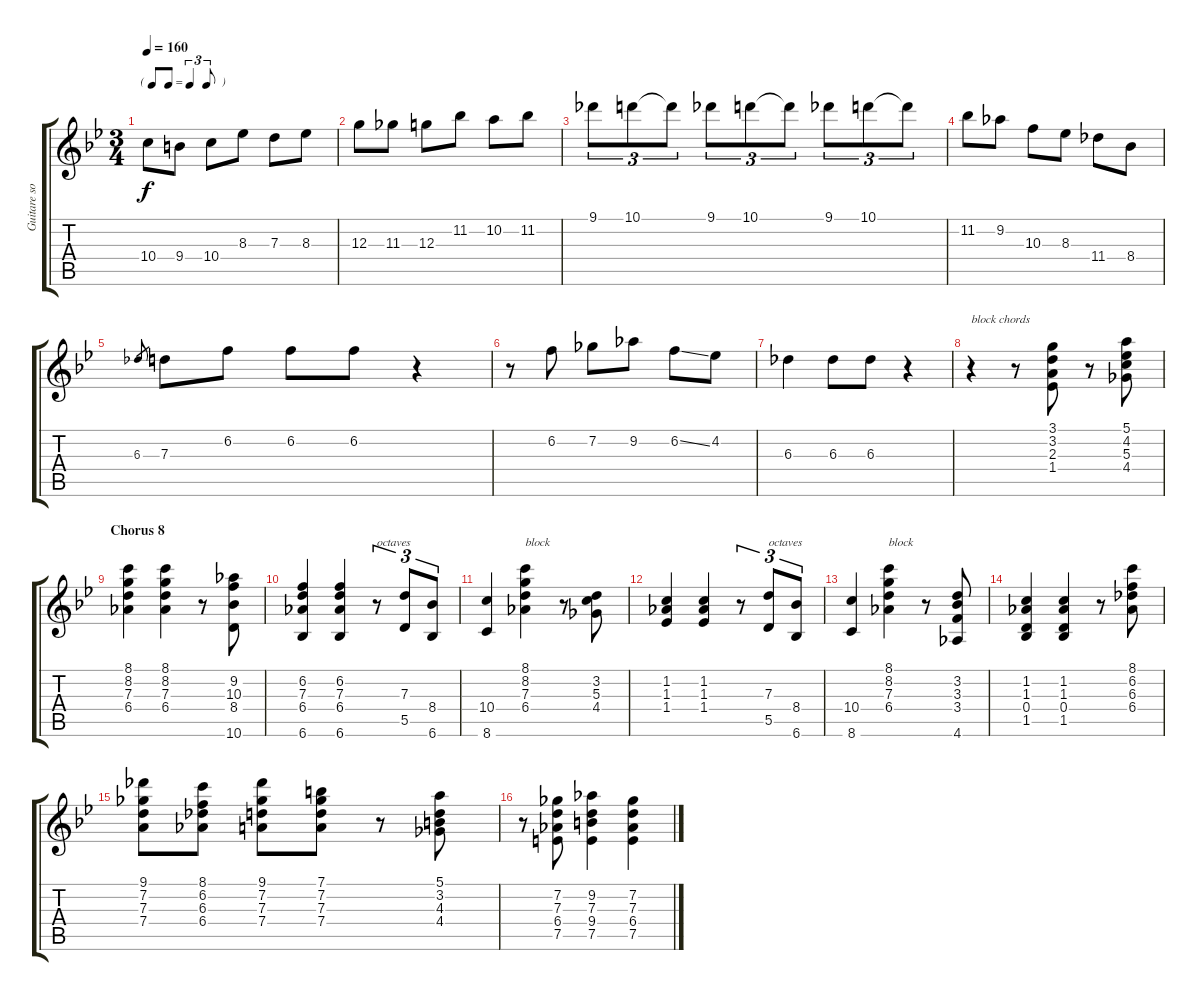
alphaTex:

\track ("Guitare solo" "Guitare so") {instrument electricguitarjazz}
\staff {score tabs}
\tuning (E4 B3 G3 D3 A2 E2) {hide}
\ts (3 4)
\tf triplet8th
\tempo 160
\clef g2
\ks bb
10.4.8{dy f} 9.4.8 10.4.8 8.3.8 7.3.8 8.3.8 |
12.3.8 11.3.8 12.3.8 11.2.8 10.2.8 11.2.8 |
9.1.8{tu (3 2)} 10.1.8{tu (3 2)} 10.1{t}.8{tu (3 2)} 9.1.8{tu (3 2)} 10.1.8{tu (3 2)} 10.1{t}.8{tu (3 2)} 9.1.8{tu (3 2)} 10.1.8{tu (3 2)} 10.1{t}.8{tu (3 2)} |
11.2.8 9.2.8 10.3.8 8.3.8 11.4.8 8.4.8 |
6.3.8{gr} 7.3.8 6.2.8 6.2.8 6.2.8 r.4 |
r.8 6.2.8 7.2.8 9.2.8 6.2{ss}.8 4.2.8 |
6.3.4 6.3.8 6.3.8 r.4 |
r.4{txt "block chords"} r.8 (3.1 3.2 2.3 1.4).8 r.8 (5.1 4.2 5.3 4.4).8 |
\section ("" "Chorus 8")
(8.1 8.2 7.3 6.4).4 (8.1 8.2 7.3 6.4).4 r.8 (9.2 10.3 8.4 10.6).8 |
(6.2 7.3 6.4 6.6).4 (6.2 7.3 6.4 6.6).4 r.8{tu (3 2) txt "octaves"} (7.3 5.5).8{tu (3 2)} (8.4 6.6).8{tu (3 2)} |
(10.4 8.6).4 (8.1 8.2 7.3 6.4).4{txt "block"} r.8 (3.2 5.3 4.4).8 |
(1.2 1.3 1.4).4 (1.2 1.3 1.4).4 r.8{tu (3 2)} (7.3 5.5).8{tu (3 2) txt "octaves"} (8.4 6.6).8{tu (3 2)} |
(10.4 8.6).4 (8.1 8.2 7.3 6.4).4{txt "block"} r.8 (3.2 3.3 3.4 4.6).8 |
(1.2 1.3 0.4 1.5).4 (1.2 1.3 0.4 1.5).4 r.8 (8.1 6.2 6.3 6.4).8 |
(9.1 7.2 7.3 7.4).8 (8.1 6.2 6.3 6.4).8 (9.1 7.2 7.3 7.4).8 (7.1 7.2 7.3 7.4).8 r.8 (5.1 3.2 4.3 4.4).8 |
r.8 (7.2 7.3 6.4 7.5).8 (9.2 7.3 9.4 7.5).4 (7.2 7.3 6.4 7.5).4
